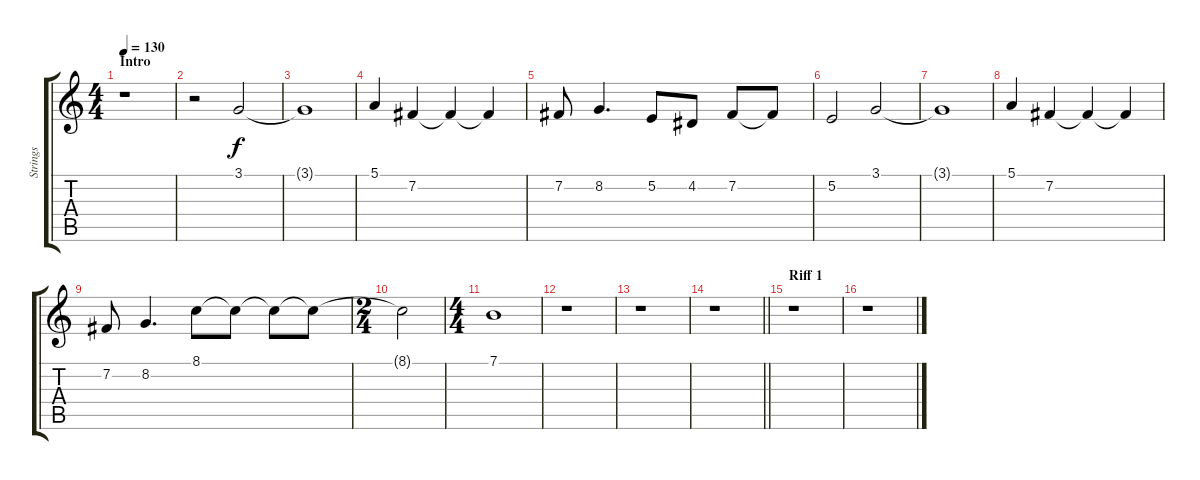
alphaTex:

\track ("Strings" "Strings") {instrument stringensemble1}
\staff {score tabs}
\tuning (E4 B3 G3 D3 A2 E2) {hide}
\ts (4 4)
\section ("" "Intro")
\tempo 130
\clef g2
\ks c
r.1{dy f instrument stringensemble1} |
r.2 3.1.2 |
3.1{t}.1 |
5.1.4 7.2.4 7.2{t}.4 7.2{t}.4 |
7.2.8 8.2.4{d} 5.2.8 4.2.8 7.2.8 7.2{t}.8 |
5.2.2 3.1.2 |
3.1{t}.1 |
5.1.4 7.2.4 7.2{t}.4 7.2{t}.4 |
7.2.8 8.2.4{d} 8.1.8 8.1{t}.8 8.1{t}.8 8.1{t}.8 |
\ts (2 4)
8.1{t}.2 |
\ts (4 4)
7.1.1 |
r.1 |
r.1 |
\barLineRight lightlight
r.1 |
\section ("" "Riff 1")
r.1 |
r.1
